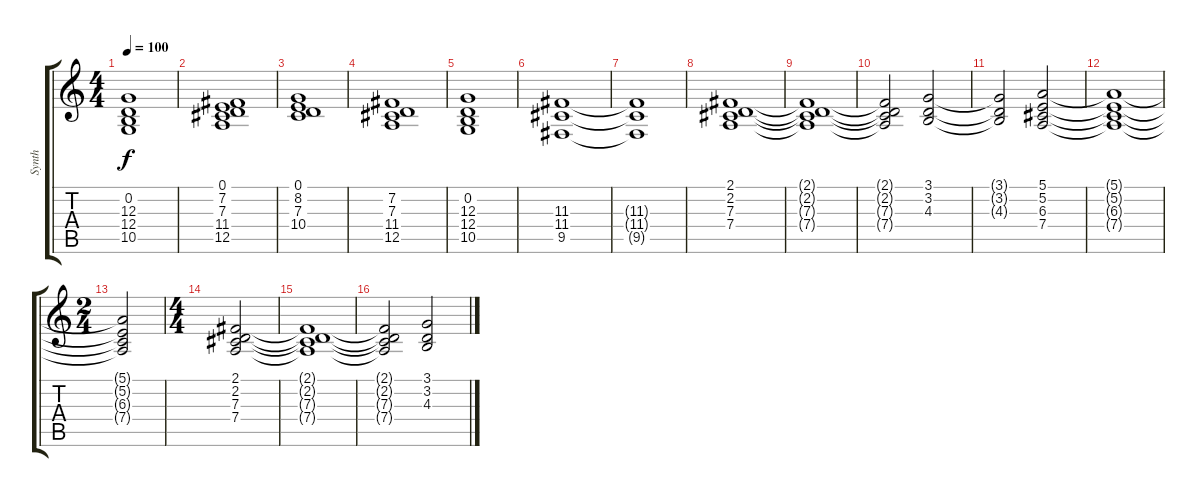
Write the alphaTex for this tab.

\track ("Synth" "Synth") {instrument synthstrings1}
\staff {score tabs}
\tuning (E4 B3 G3 D3 A2 E2) {hide}
\ts (4 4)
\tempo 100
\clef g2
\ks c
(0.2 12.3 12.4 10.5).1{dy f} |
(0.1 7.2 7.3 11.4 12.5).1 |
(0.1 8.2 7.3 10.4).1 |
(7.2 7.3 11.4 12.5).1 |
(0.2 12.3 12.4 10.5).1 |
(11.3 11.4 9.5).1 |
(11.3{t} 11.4{t} 9.5{t}).1 |
(2.1 2.2 7.3 7.4).1 |
(2.1{t} 2.2{t} 7.3{t} 7.4{t}).1 |
(2.1{t} 2.2{t} 7.3{t} 7.4{t}).2 (3.1 3.2 4.3).2 |
(3.1{t} 3.2{t} 4.3{t}).2 (5.1 5.2 6.3 7.4).2 |
(5.1{t} 5.2{t} 6.3{t} 7.4{t}).1 |
\ts (2 4)
(5.1{t} 5.2{t} 6.3{t} 7.4{t}).2 |
\ts (4 4)
(2.1 2.2 7.3 7.4).2 |
(2.1{t} 2.2{t} 7.3{t} 7.4{t}).1 |
(2.1{t} 2.2{t} 7.3{t} 7.4{t}).2 (3.1 3.2 4.3).2
